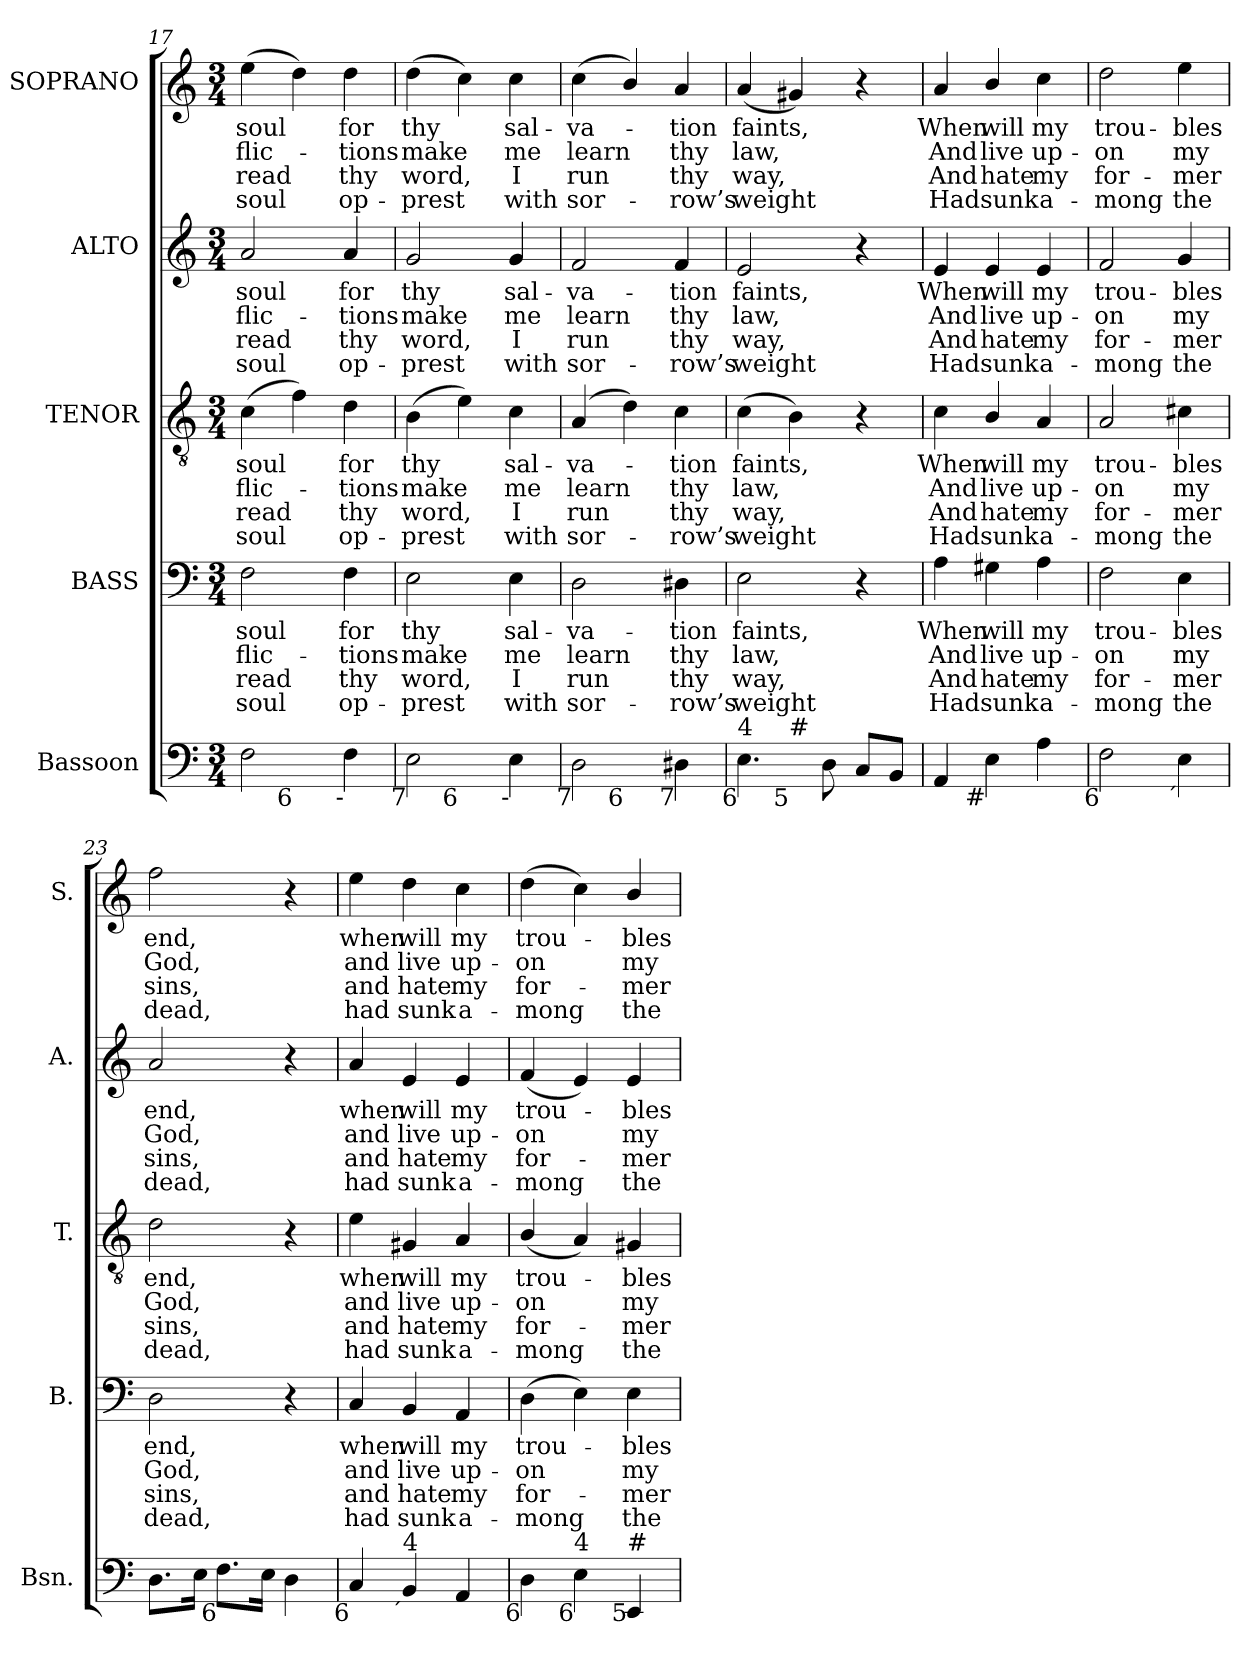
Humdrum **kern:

**kern	**kern	**text	**text	**text	**text	**kern	**text	**text	**text	**text	**kern	**text	**text	**text	**text	**kern	**text	**text	**text	**text
*part5	*part4	*part4	*part4	*part4	*part4	*part3	*part3	*part3	*part3	*part3	*part2	*part2	*part2	*part2	*part2	*part1	*part1	*part1	*part1	*part1
*staff5	*staff4	*staff4	*staff4	*staff4	*staff4	*staff3	*staff3	*staff3	*staff3	*staff3	*staff2	*staff2	*staff2	*staff2	*staff2	*staff1	*staff1	*staff1	*staff1	*staff1
*I"Bassoon	*I"BASS	*	*	*	*	*I"TENOR	*	*	*	*	*I"ALTO	*	*	*	*	*I"SOPRANO	*	*	*	*
*I'Bsn.	*I'B.	*	*	*	*	*I'T.	*	*	*	*	*I'A.	*	*	*	*	*I'S.	*	*	*	*
*clefF4	*clefF4	*	*	*	*	*clefGv2	*	*	*	*	*clefG2	*	*	*	*	*clefG2	*	*	*	*
*	*	*	*	*	*	*ITrd7c12	*	*	*	*	*	*	*	*	*	*	*	*	*	*
*k[]	*k[]	*	*	*	*	*k[]	*	*	*	*	*k[]	*	*	*	*	*k[]	*	*	*	*
*a:	*a:	*	*	*	*	*a:	*	*	*	*	*a:	*	*	*	*	*a:	*	*	*	*
*M3/4	*M3/4	*	*	*	*	*M3/4	*	*	*	*	*M3/4	*	*	*	*	*M3/4	*	*	*	*
=17	=17	=17	=17	=17	=17	=17	=17	=17	=17	=17	=17	=17	=17	=17	=17	=17	=17	=17	=17	=17
!	!	!LO:LY:b:color=#000000	!LO:LY:b:color=#000000	!LO:LY:b:color=#000000	!LO:LY:b:color=#000000	!	!	!	!	!	!	!	!	!	!	!	!	!	!	!
!	!	!	!	!	!	!	!LO:LY:b:color=#000000	!LO:LY:b:color=#000000	!LO:LY:b:color=#000000	!LO:LY:b:color=#000000	!	!	!	!	!	!	!	!	!	!
!	!	!	!	!	!	!	!	!	!	!	!	!LO:LY:b:color=#000000	!LO:LY:b:color=#000000	!LO:LY:b:color=#000000	!LO:LY:b:color=#000000	!	!	!	!	!
!LO:TX:b:rj:t=7	!	!	!	!	!	!	!	!	!	!	!	!	!	!	!	!	!	!	!	!
!	!	!	!	!	!	!	!	!	!	!	!	!	!	!	!	!	!LO:LY:b:color=#000000	!LO:LY:b:color=#000000	!LO:LY:b:color=#000000	!LO:LY:b:color=#000000
*^	*	*	*	*	*	*	*	*	*	*	*	*	*	*	*	*	*	*	*	*
2Fi\	4ryy	2Fi\	soul	-flic-	read	soul	(4Ci\	soul	-flic-	read	soul	2ai/	soul	-flic-	read	soul	(4eei\	soul	-flic-	read	soul
!	!LO:TX:b:rj:t=6	!	!	!	!	!	!	!	!	!	!	!	!	!	!	!	!	!	!	!	!
.	2ryy	.	.	.	.	.	4Fi\)	.	.	.	.	.	.	.	.	.	4ddi\)	.	.	.	.
!	!	!	!LO:LY:b:color=#000000	!LO:LY:b:color=#000000	!LO:LY:b:color=#000000	!LO:LY:b:color=#000000	!	!	!	!	!	!	!	!	!	!	!	!	!	!	!
!	!	!	!	!	!	!	!	!LO:LY:b:color=#000000	!LO:LY:b:color=#000000	!LO:LY:b:color=#000000	!LO:LY:b:color=#000000	!	!	!	!	!	!	!	!	!	!
!	!	!	!	!	!	!	!	!	!	!	!	!	!LO:LY:b:color=#000000	!LO:LY:b:color=#000000	!LO:LY:b:color=#000000	!LO:LY:b:color=#000000	!	!	!	!	!
!LO:TX:b:rj:t=-	!	!	!	!	!	!	!	!	!	!	!	!	!	!	!	!	!	!	!	!	!
!	!	!	!	!	!	!	!	!	!	!	!	!	!	!	!	!	!	!LO:LY:b:color=#000000	!LO:LY:b:color=#000000	!LO:LY:b:color=#000000	!LO:LY:b:color=#000000
4Fi\	.	4Fi\	for	-tions	thy	op-	4Di\	for	-tions	thy	op-	4ai/	for	-tions	thy	op-	4ddi\	for	-tions	thy	op-
=18	=18	=18	=18	=18	=18	=18	=18	=18	=18	=18	=18	=18	=18	=18	=18	=18	=18	=18	=18	=18	=18
!	!	!	!LO:LY:b:color=#000000	!LO:LY:b:color=#000000	!LO:LY:b:color=#000000	!LO:LY:b:color=#000000	!	!	!	!	!	!	!	!	!	!	!	!	!	!	!
!	!	!	!	!	!	!	!	!LO:LY:b:color=#000000	!LO:LY:b:color=#000000	!LO:LY:b:color=#000000	!LO:LY:b:color=#000000	!	!	!	!	!	!	!	!	!	!
!	!	!	!	!	!	!	!	!	!	!	!	!	!LO:LY:b:color=#000000	!LO:LY:b:color=#000000	!LO:LY:b:color=#000000	!LO:LY:b:color=#000000	!	!	!	!	!
!LO:TX:b:rj:t=7	!	!	!	!	!	!	!	!	!	!	!	!	!	!	!	!	!	!	!	!	!
!	!	!	!	!	!	!	!	!	!	!	!	!	!	!	!	!	!	!LO:LY:b:color=#000000	!LO:LY:b:color=#000000	!LO:LY:b:color=#000000	!LO:LY:b:color=#000000
2Ei\	4ryy	2Ei\	thy	make	word,	-prest	(4BBi\	thy	make	-word,	prest	2gi/	thy	make	word,	-prest	(4ddi\	thy	make	-word,	prest
!	!LO:TX:b:rj:t=6	!	!	!	!	!	!	!	!	!	!	!	!	!	!	!	!	!	!	!	!
.	2ryy	.	.	.	.	.	4Ei\)	.	.	.	.	.	.	.	.	.	4cci\)	.	.	.	.
!	!	!	!LO:LY:b:color=#000000	!LO:LY:b:color=#000000	!LO:LY:b:color=#000000	!LO:LY:b:color=#000000	!	!	!	!	!	!	!	!	!	!	!	!	!	!	!
!	!	!	!	!	!	!	!	!LO:LY:b:color=#000000	!LO:LY:b:color=#000000	!LO:LY:b:color=#000000	!LO:LY:b:color=#000000	!	!	!	!	!	!	!	!	!	!
!	!	!	!	!	!	!	!	!	!	!	!	!	!LO:LY:b:color=#000000	!LO:LY:b:color=#000000	!LO:LY:b:color=#000000	!LO:LY:b:color=#000000	!	!	!	!	!
!LO:TX:b:rj:t=-	!	!	!	!	!	!	!	!	!	!	!	!	!	!	!	!	!	!	!	!	!
!	!	!	!	!	!	!	!	!	!	!	!	!	!	!	!	!	!	!LO:LY:b:color=#000000	!LO:LY:b:color=#000000	!LO:LY:b:color=#000000	!LO:LY:b:color=#000000
4Ei\	.	4Ei\	sal-	me	I	with	4Ci\	sal-	me	I	with	4gi/	sal-	me	I	with	4cci\	sal-	me	I	with
!!LO:PB:g=z
=19	=19	=19	=19	=19	=19	=19	=19	=19	=19	=19	=19	=19	=19	=19	=19	=19	=19	=19	=19	=19	=19
!	!	!	!LO:LY:b:color=#000000	!LO:LY:b:color=#000000	!LO:LY:b:color=#000000	!LO:LY:b:color=#000000	!	!	!	!	!	!	!	!	!	!	!	!	!	!	!
!	!	!	!	!	!	!	!	!LO:LY:b:color=#000000	!LO:LY:b:color=#000000	!LO:LY:b:color=#000000	!LO:LY:b:color=#000000	!	!	!	!	!	!	!	!	!	!
!	!	!	!	!	!	!	!	!	!	!	!	!	!LO:LY:b:color=#000000	!LO:LY:b:color=#000000	!LO:LY:b:color=#000000	!LO:LY:b:color=#000000	!	!	!	!	!
!LO:TX:b:rj:t=7	!	!	!	!	!	!	!	!	!	!	!	!	!	!	!	!	!	!	!	!	!
!	!	!	!	!	!	!	!	!	!	!	!	!	!	!	!	!	!	!LO:LY:b:color=#000000	!LO:LY:b:color=#000000	!LO:LY:b:color=#000000	!LO:LY:b:color=#000000
2Di\	4ryy	2Di\	-va-	learn	run	sor-	(4AAi/	-va-	learn	run	sor-	2fi/	-va-	learn	run	sor-	(4cci\	-va-	learn	run	sor-
!	!LO:TX:b:rj:t=6	!	!	!	!	!	!	!	!	!	!	!	!	!	!	!	!	!	!	!	!
.	2ryy	.	.	.	.	.	4Di\)	.	.	.	.	.	.	.	.	.	4bi/)	.	.	.	.
!	!	!	!LO:LY:b:color=#000000	!LO:LY:b:color=#000000	!LO:LY:b:color=#000000	!LO:LY:b:color=#000000	!	!	!	!	!	!	!	!	!	!	!	!	!	!	!
!	!	!	!	!	!	!	!	!LO:LY:b:color=#000000	!LO:LY:b:color=#000000	!LO:LY:b:color=#000000	!LO:LY:b:color=#000000	!	!	!	!	!	!	!	!	!	!
!	!	!	!	!	!	!	!	!	!	!	!	!	!LO:LY:b:color=#000000	!LO:LY:b:color=#000000	!LO:LY:b:color=#000000	!LO:LY:b:color=#000000	!	!	!	!	!
!LO:TX:b:rj:t=7	!	!	!	!	!	!	!	!	!	!	!	!	!	!	!	!	!	!	!	!	!
!	!	!	!	!	!	!	!	!	!	!	!	!	!	!	!	!	!	!LO:LY:b:color=#000000	!LO:LY:b:color=#000000	!LO:LY:b:color=#000000	!LO:LY:b:color=#000000
4D#Xi\	.	4D#Xi\	-tion	thy	-thy	row’s	4Ci\	-tion	thy	-thy	row’s	4fi/	-tion	thy	-thy	row’s	4ai/	-tion	thy	-thy	row’s
=20	=20	=20	=20	=20	=20	=20	=20	=20	=20	=20	=20	=20	=20	=20	=20	=20	=20	=20	=20	=20	=20
!	!	!	!LO:LY:b:color=#000000	!LO:LY:b:color=#000000	!LO:LY:b:color=#000000	!LO:LY:b:color=#000000	!	!	!	!	!	!	!	!	!	!	!	!	!	!	!
!	!	!	!	!	!	!	!	!LO:LY:b:color=#000000	!LO:LY:b:color=#000000	!LO:LY:b:color=#000000	!LO:LY:b:color=#000000	!	!	!	!	!	!	!	!	!	!
!	!	!	!	!	!	!	!	!	!	!	!	!	!LO:LY:b:color=#000000	!LO:LY:b:color=#000000	!LO:LY:b:color=#000000	!LO:LY:b:color=#000000	!	!	!	!	!
!LO:TX:b:rj:t=6	!	!	!	!	!	!	!	!	!	!	!	!	!	!	!	!	!	!	!	!	!
!LO:TX:t=4	!	!	!	!	!	!	!	!	!	!	!	!	!	!	!	!	!	!	!	!	!
!	!	!	!	!	!	!	!	!	!	!	!	!	!	!	!	!	!	!LO:LY:b:color=#000000	!LO:LY:b:color=#000000	!LO:LY:b:color=#000000	!LO:LY:b:color=#000000
4.Ei\	4ryy	2Ei\	faints,	law,	way,	weight	(4Ci\	faints,	law,	way,	weight	2ei/	faints,	law,	way,	weight	(4ai/	faints,	law,	way,	weight
!	!LO:TX:b:rj:t=5	!	!	!	!	!	!	!	!	!	!	!	!	!	!	!	!	!	!	!	!
!	!LO:TX:t=#	!	!	!	!	!	!	!	!	!	!	!	!	!	!	!	!	!	!	!	!
.	2ryy	.	.	.	.	.	4BBi\)	.	.	.	.	.	.	.	.	.	4g#Xi/)	.	.	.	.
8Di\	.	.	.	.	.	.	.	.	.	.	.	.	.	.	.	.	.	.	.	.	.
8Ci/L	.	4r	.	.	.	.	4r	.	.	.	.	4r	.	.	.	.	4r	.	.	.	.
8BBi/J	.	.	.	.	.	.	.	.	.	.	.	.	.	.	.	.	.	.	.	.	.
*v	*v	*	*	*	*	*	*	*	*	*	*	*	*	*	*	*	*	*	*	*	*
=21	=21	=21	=21	=21	=21	=21	=21	=21	=21	=21	=21	=21	=21	=21	=21	=21	=21	=21	=21	=21
*^	*	*	*	*	*	*	*	*	*	*	*	*	*	*	*	*	*	*	*	*
!	!	!	!LO:LY:b:color=#000000	!LO:LY:b:color=#000000	!LO:LY:b:color=#000000	!LO:LY:b:color=#000000	!	!	!	!	!	!	!	!	!	!	!	!	!	!	!
*v	*v	*	*	*	*	*	*	*	*	*	*	*	*	*	*	*	*	*	*	*	*
*^	*	*	*	*	*	*	*	*	*	*	*	*	*	*	*	*	*	*	*	*
!	!	!	!	!	!	!	!	!LO:LY:b:color=#000000	!LO:LY:b:color=#000000	!LO:LY:b:color=#000000	!LO:LY:b:color=#000000	!	!	!	!	!	!	!	!	!	!
*v	*v	*	*	*	*	*	*	*	*	*	*	*	*	*	*	*	*	*	*	*	*
*^	*	*	*	*	*	*	*	*	*	*	*	*	*	*	*	*	*	*	*	*
!	!	!	!	!	!	!	!	!	!	!	!	!	!LO:LY:b:color=#000000	!LO:LY:b:color=#000000	!LO:LY:b:color=#000000	!LO:LY:b:color=#000000	!	!	!	!	!
*v	*v	*	*	*	*	*	*	*	*	*	*	*	*	*	*	*	*	*	*	*	*
*^	*	*	*	*	*	*	*	*	*	*	*	*	*	*	*	*	*	*	*	*
!	!	!	!	!	!	!	!	!	!	!	!	!	!	!	!	!	!	!LO:LY:b:color=#000000	!LO:LY:b:color=#000000	!LO:LY:b:color=#000000	!LO:LY:b:color=#000000
*v	*v	*	*	*	*	*	*	*	*	*	*	*	*	*	*	*	*	*	*	*	*
4AAi/	4Ai\	When	And	And	Had	4Ci\	When	And	And	Had	4ei/	When	And	And	Had	4ai/	When	And	And	Had
!	!	!LO:LY:b:color=#000000	!LO:LY:b:color=#000000	!LO:LY:b:color=#000000	!LO:LY:b:color=#000000	!	!	!	!	!	!	!	!	!	!	!	!	!	!	!
!	!	!	!	!	!	!	!LO:LY:b:color=#000000	!LO:LY:b:color=#000000	!LO:LY:b:color=#000000	!LO:LY:b:color=#000000	!	!	!	!	!	!	!	!	!	!
!	!	!	!	!	!	!	!	!	!	!	!	!LO:LY:b:color=#000000	!LO:LY:b:color=#000000	!LO:LY:b:color=#000000	!LO:LY:b:color=#000000	!	!	!	!	!
!LO:TX:b:rj:t=#	!	!	!	!	!	!	!	!	!	!	!	!	!	!	!	!	!	!	!	!
!	!	!	!	!	!	!	!	!	!	!	!	!	!	!	!	!	!LO:LY:b:color=#000000	!LO:LY:b:color=#000000	!LO:LY:b:color=#000000	!LO:LY:b:color=#000000
4Ei\	4G#Xi\	will	live	hate	sunk	4BBi/	will	live	hate	sunk	4ei/	will	live	hate	sunk	4bi/	will	live	hate	sunk
!	!	!LO:LY:b:color=#000000	!LO:LY:b:color=#000000	!LO:LY:b:color=#000000	!LO:LY:b:color=#000000	!	!	!	!	!	!	!	!	!	!	!	!	!	!	!
!	!	!	!	!	!	!	!LO:LY:b:color=#000000	!LO:LY:b:color=#000000	!LO:LY:b:color=#000000	!LO:LY:b:color=#000000	!	!	!	!	!	!	!	!	!	!
!	!	!	!	!	!	!	!	!	!	!	!	!LO:LY:b:color=#000000	!LO:LY:b:color=#000000	!LO:LY:b:color=#000000	!LO:LY:b:color=#000000	!	!	!	!	!
!	!	!	!	!	!	!	!	!	!	!	!	!	!	!	!	!	!LO:LY:b:color=#000000	!LO:LY:b:color=#000000	!LO:LY:b:color=#000000	!LO:LY:b:color=#000000
4Ai\	4Ai\	my	up-	my	a-	4AAi/	my	up-	my	a-	4ei/	my	up-	my	a-	4cci\	my	up-	my	a-
=22	=22	=22	=22	=22	=22	=22	=22	=22	=22	=22	=22	=22	=22	=22	=22	=22	=22	=22	=22	=22
!	!	!LO:LY:b:color=#000000	!LO:LY:b:color=#000000	!LO:LY:b:color=#000000	!LO:LY:b:color=#000000	!	!	!	!	!	!	!	!	!	!	!	!	!	!	!
!	!	!	!	!	!	!	!LO:LY:b:color=#000000	!LO:LY:b:color=#000000	!LO:LY:b:color=#000000	!LO:LY:b:color=#000000	!	!	!	!	!	!	!	!	!	!
!	!	!	!	!	!	!	!	!	!	!	!	!LO:LY:b:color=#000000	!LO:LY:b:color=#000000	!LO:LY:b:color=#000000	!LO:LY:b:color=#000000	!	!	!	!	!
!LO:TX:b:rj:t=6	!	!	!	!	!	!	!	!	!	!	!	!	!	!	!	!	!	!	!	!
!	!	!	!	!	!	!	!	!	!	!	!	!	!	!	!	!	!LO:LY:b:color=#000000	!LO:LY:b:color=#000000	!LO:LY:b:color=#000000	!LO:LY:b:color=#000000
2Fi\	2Fi\	trou-	-on	-for-	-mong	2AAi/	trou-	-on	-for-	-mong	2fi/	trou-	-on	-for-	-mong	2ddi\	trou-	-on	-for-	-mong
!	!	!LO:LY:b:color=#000000	!LO:LY:b:color=#000000	!LO:LY:b:color=#000000	!LO:LY:b:color=#000000	!	!	!	!	!	!	!	!	!	!	!	!	!	!	!
!	!	!	!	!	!	!	!LO:LY:b:color=#000000	!LO:LY:b:color=#000000	!LO:LY:b:color=#000000	!LO:LY:b:color=#000000	!	!	!	!	!	!	!	!	!	!
!	!	!	!	!	!	!	!	!	!	!	!	!LO:LY:b:color=#000000	!LO:LY:b:color=#000000	!LO:LY:b:color=#000000	!LO:LY:b:color=#000000	!	!	!	!	!
!LO:TX:b:rj:t=´	!	!	!	!	!	!	!	!	!	!	!	!	!	!	!	!	!	!	!	!
!	!	!	!	!	!	!	!	!	!	!	!	!	!	!	!	!	!LO:LY:b:color=#000000	!LO:LY:b:color=#000000	!LO:LY:b:color=#000000	!LO:LY:b:color=#000000
4Ei\	4Ei\	-bles	my	mer	the	4C#Xi\	-bles	my	mer	the	4gi/	-bles	my	mer	the	4eei\	-bles	my	mer	the
=23	=23	=23	=23	=23	=23	=23	=23	=23	=23	=23	=23	=23	=23	=23	=23	=23	=23	=23	=23	=23
!	!	!LO:LY:b:color=#000000	!LO:LY:b:color=#000000	!LO:LY:b:color=#000000	!LO:LY:b:color=#000000	!	!	!	!	!	!	!	!	!	!	!	!	!	!	!
!	!	!	!	!	!	!	!LO:LY:b:color=#000000	!LO:LY:b:color=#000000	!LO:LY:b:color=#000000	!LO:LY:b:color=#000000	!	!	!	!	!	!	!	!	!	!
!	!	!	!	!	!	!	!	!	!	!	!	!LO:LY:b:color=#000000	!LO:LY:b:color=#000000	!LO:LY:b:color=#000000	!LO:LY:b:color=#000000	!	!	!	!	!
!	!	!	!	!	!	!	!	!	!	!	!	!	!	!	!	!	!LO:LY:b:color=#000000	!LO:LY:b:color=#000000	!LO:LY:b:color=#000000	!LO:LY:b:color=#000000
8.Di\L	2Di\	end,	God,	sins,	dead,	2Di\	end,	God,	sins,	dead,	2ai/	end,	God,	sins,	dead,	2ffi\	end,	God,	sins,	dead,
16Ei\Jk	.	.	.	.	.	.	.	.	.	.	.	.	.	.	.	.	.	.	.	.
!LO:TX:b:rj:t=6	!	!	!	!	!	!	!	!	!	!	!	!	!	!	!	!	!	!	!	!
8.Fi\L	.	.	.	.	.	.	.	.	.	.	.	.	.	.	.	.	.	.	.	.
16Ei\Jk	.	.	.	.	.	.	.	.	.	.	.	.	.	.	.	.	.	.	.	.
4Di\	4r	.	.	.	.	4r	.	.	.	.	4r	.	.	.	.	4r	.	.	.	.
=24	=24	=24	=24	=24	=24	=24	=24	=24	=24	=24	=24	=24	=24	=24	=24	=24	=24	=24	=24	=24
!	!	!LO:LY:b:color=#000000	!LO:LY:b:color=#000000	!LO:LY:b:color=#000000	!LO:LY:b:color=#000000	!	!	!	!	!	!	!	!	!	!	!	!	!	!	!
!	!	!	!	!	!	!	!LO:LY:b:color=#000000	!LO:LY:b:color=#000000	!LO:LY:b:color=#000000	!LO:LY:b:color=#000000	!	!	!	!	!	!	!	!	!	!
!	!	!	!	!	!	!	!	!	!	!	!	!LO:LY:b:color=#000000	!LO:LY:b:color=#000000	!LO:LY:b:color=#000000	!LO:LY:b:color=#000000	!	!	!	!	!
!LO:TX:b:rj:t=6	!	!	!	!	!	!	!	!	!	!	!	!	!	!	!	!	!	!	!	!
!	!	!	!	!	!	!	!	!	!	!	!	!	!	!	!	!	!LO:LY:b:color=#000000	!LO:LY:b:color=#000000	!LO:LY:b:color=#000000	!LO:LY:b:color=#000000
4Ci/	4Ci/	when	and	and	had	4Ei\	when	and	and	had	4ai/	when	and	and	had	4eei\	when	and	and	had
!	!	!LO:LY:b:color=#000000	!LO:LY:b:color=#000000	!LO:LY:b:color=#000000	!LO:LY:b:color=#000000	!	!	!	!	!	!	!	!	!	!	!	!	!	!	!
!	!	!	!	!	!	!	!LO:LY:b:color=#000000	!LO:LY:b:color=#000000	!LO:LY:b:color=#000000	!LO:LY:b:color=#000000	!	!	!	!	!	!	!	!	!	!
!	!	!	!	!	!	!	!	!	!	!	!	!LO:LY:b:color=#000000	!LO:LY:b:color=#000000	!LO:LY:b:color=#000000	!LO:LY:b:color=#000000	!	!	!	!	!
!LO:TX:b:rj:t=´	!	!	!	!	!	!	!	!	!	!	!	!	!	!	!	!	!	!	!	!
!LO:TX:t=4	!	!	!	!	!	!	!	!	!	!	!	!	!	!	!	!	!	!	!	!
!	!	!	!	!	!	!	!	!	!	!	!	!	!	!	!	!	!LO:LY:b:color=#000000	!LO:LY:b:color=#000000	!LO:LY:b:color=#000000	!LO:LY:b:color=#000000
4BBi/	4BBi/	will	live	hate	sunk	4GG#Xi/	will	live	hate	sunk	4ei/	will	live	hate	sunk	4ddi\	will	live	hate	sunk
!	!	!LO:LY:b:color=#000000	!LO:LY:b:color=#000000	!LO:LY:b:color=#000000	!LO:LY:b:color=#000000	!	!	!	!	!	!	!	!	!	!	!	!	!	!	!
!	!	!	!	!	!	!	!LO:LY:b:color=#000000	!LO:LY:b:color=#000000	!LO:LY:b:color=#000000	!LO:LY:b:color=#000000	!	!	!	!	!	!	!	!	!	!
!	!	!	!	!	!	!	!	!	!	!	!	!LO:LY:b:color=#000000	!LO:LY:b:color=#000000	!LO:LY:b:color=#000000	!LO:LY:b:color=#000000	!	!	!	!	!
!	!	!	!	!	!	!	!	!	!	!	!	!	!	!	!	!	!LO:LY:b:color=#000000	!LO:LY:b:color=#000000	!LO:LY:b:color=#000000	!LO:LY:b:color=#000000
4AAi/	4AAi/	my	up-	my	a-	4AAi/	my	up-	my	a-	4ei/	my	up-	my	a-	4cci\	my	up-	my	a-
=25	=25	=25	=25	=25	=25	=25	=25	=25	=25	=25	=25	=25	=25	=25	=25	=25	=25	=25	=25	=25
!	!	!LO:LY:b:color=#000000	!LO:LY:b:color=#000000	!LO:LY:b:color=#000000	!LO:LY:b:color=#000000	!	!	!	!	!	!	!	!	!	!	!	!	!	!	!
!	!	!	!	!	!	!	!LO:LY:b:color=#000000	!LO:LY:b:color=#000000	!LO:LY:b:color=#000000	!LO:LY:b:color=#000000	!	!	!	!	!	!	!	!	!	!
!	!	!	!	!	!	!	!	!	!	!	!	!LO:LY:b:color=#000000	!LO:LY:b:color=#000000	!LO:LY:b:color=#000000	!LO:LY:b:color=#000000	!	!	!	!	!
!LO:TX:b:rj:t=6	!	!	!	!	!	!	!	!	!	!	!	!	!	!	!	!	!	!	!	!
!	!	!	!	!	!	!	!	!	!	!	!	!	!	!	!	!	!LO:LY:b:color=#000000	!LO:LY:b:color=#000000	!LO:LY:b:color=#000000	!LO:LY:b:color=#000000
4Di\	(4Di\	trou-	-on	-for-	-mong	(4BBi/	trou-	-on	-for-	-mong	(4fi/	trou-	-on	-for-	-mong	(4ddi\	trou-	-on	-for-	-mong
!LO:TX:b:rj:t=6	!	!	!	!	!	!	!	!	!	!	!	!	!	!	!	!	!	!	!	!
!LO:TX:t=4	!	!	!	!	!	!	!	!	!	!	!	!	!	!	!	!	!	!	!	!
4Ei\	4Ei\)	.	.	.	.	4AAi/)	.	.	.	.	4ei/)	.	.	.	.	4cci\)	.	.	.	.
!	!	!LO:LY:b:color=#000000	!LO:LY:b:color=#000000	!LO:LY:b:color=#000000	!LO:LY:b:color=#000000	!	!	!	!	!	!	!	!	!	!	!	!	!	!	!
!	!	!	!	!	!	!	!LO:LY:b:color=#000000	!LO:LY:b:color=#000000	!LO:LY:b:color=#000000	!LO:LY:b:color=#000000	!	!	!	!	!	!	!	!	!	!
!	!	!	!	!	!	!	!	!	!	!	!	!LO:LY:b:color=#000000	!LO:LY:b:color=#000000	!LO:LY:b:color=#000000	!LO:LY:b:color=#000000	!	!	!	!	!
!LO:TX:b:rj:t=5	!	!	!	!	!	!	!	!	!	!	!	!	!	!	!	!	!	!	!	!
!LO:TX:t=#	!	!	!	!	!	!	!	!	!	!	!	!	!	!	!	!	!	!	!	!
!	!	!	!	!	!	!	!	!	!	!	!	!	!	!	!	!	!LO:LY:b:color=#000000	!LO:LY:b:color=#000000	!LO:LY:b:color=#000000	!LO:LY:b:color=#000000
4EEi/	4Ei\	-bles	my	mer	the	4GG#Xi/	-bles	my	mer	the	4ei/	-bles	my	mer	the	4bi/	-bles	my	mer	the
=	=	=	=	=	=	=	=	=	=	=	=	=	=	=	=	=	=	=	=	=
*-	*-	*-	*-	*-	*-	*-	*-	*-	*-	*-	*-	*-	*-	*-	*-	*-	*-	*-	*-	*-
